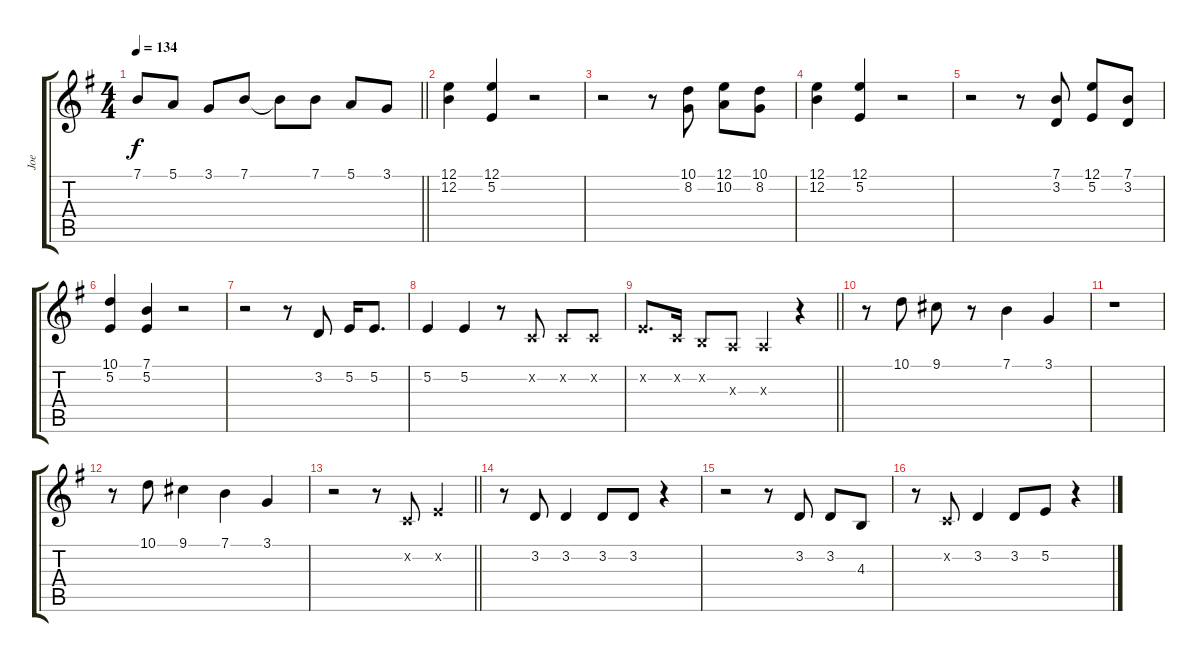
\track ("Joe" "Joe") {instrument lead1square}
\staff {score tabs}
\tuning (E4 B3 G3 D3 A2 E2) {hide}
\ts (4 4)
\tempo 134
\clef g2
\barLineRight lightlight
\ks g
7.1.8{dy f} 5.1.8 3.1.8 7.1.8 7.1{t}.8 7.1.8 5.1.8 3.1.8 |
(12.1 12.2).4 (12.1 5.2).4 r.2 |
r.2 r.8 (10.1 8.2).8 (12.1 10.2).8 (10.1 8.2).8 |
(12.1 12.2).4 (12.1 5.2).4 r.2 |
r.2 r.8 (7.1 3.2).8 (12.1 5.2).8 (7.1 3.2).8 |
(10.1 5.2).4 (7.1 5.2).4 r.2 |
r.2 r.8 3.2.8 5.2.16 5.2.8{d} |
5.2.4 5.2.4 r.8 1.2{x}.8 1.2{x}.8 1.2{x}.8 |
\barLineRight lightlight
5.2{x}.8{d} 1.2{x}.16 0.2{x}.8 2.3{x}.8 2.3{x}.4 r.4 |
r.8 10.1.8 9.1.8 r.8 7.1.4 3.1.4 |
r.1 |
r.8 10.1.8 9.1.4 7.1.4 3.1.4 |
\barLineRight lightlight
r.2 r.8 1.2{x}.8 5.2{x}.4 |
r.8 3.2.8 3.2.4 3.2.8 3.2.8 r.4 |
r.2 r.8 3.2.8 3.2.8 4.3.8 |
r.8 1.2{x}.8 3.2.4 3.2.8 5.2.8 r.4
